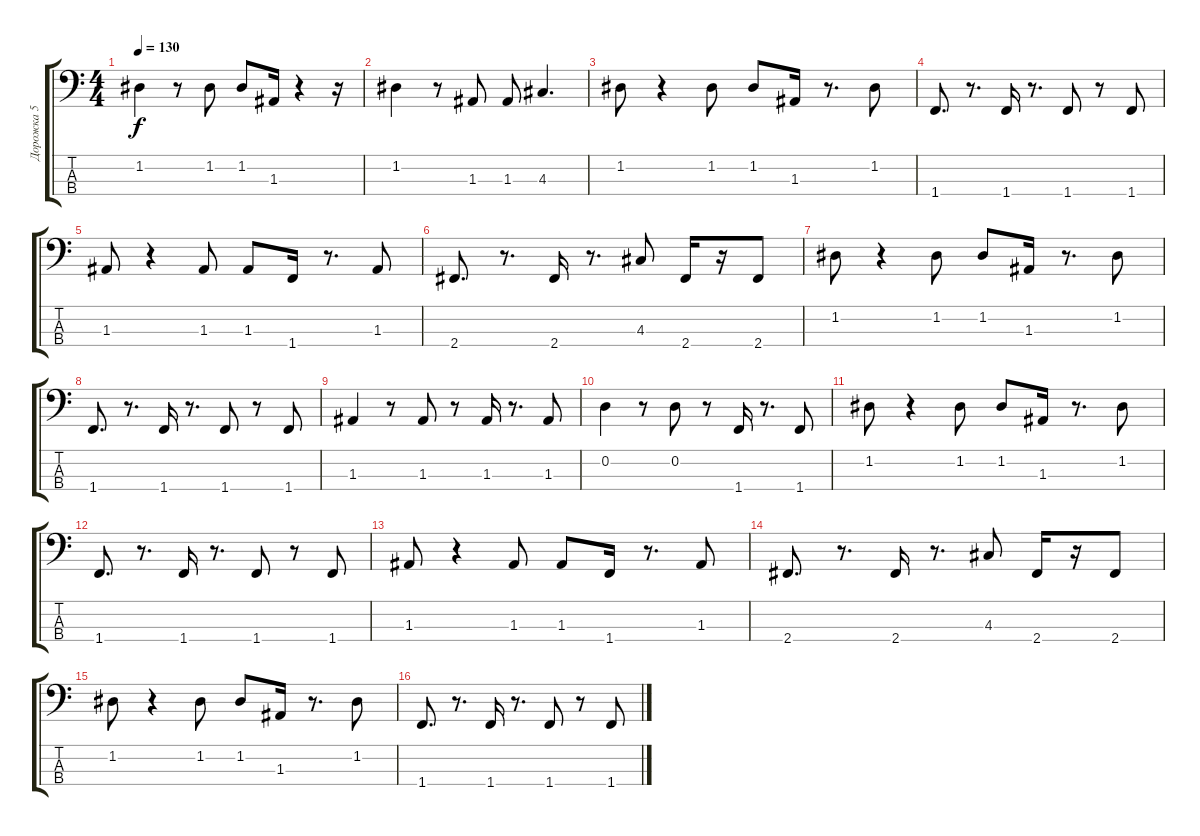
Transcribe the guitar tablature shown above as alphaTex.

\track ("Дорожка 5" "Дорожка 5") {instrument acousticbass}
\staff {score tabs}
\tuning (G2 D2 A1 E1) {hide}
\ts (4 4)
\tempo 130
\clef f4
\ks c
1.2.4{dy f} r.8 1.2.8 1.2.8 1.3.16 r.4 r.16 |
1.2.4 r.8 1.3.8 1.3.8 4.3.4{d} |
1.2.8 r.4 1.2.8 1.2.8 1.3.16 r.8{d} 1.2.8 |
1.4.8{d} r.8{d} 1.4.16 r.8{d} 1.4.8 r.8 1.4.8 |
1.3.8 r.4 1.3.8 1.3.8 1.4.16 r.8{d} 1.3.8 |
2.4.8{d} r.8{d} 2.4.16 r.8{d} 4.3.8 2.4.16 r.16 2.4.8 |
1.2.8 r.4 1.2.8 1.2.8 1.3.16 r.8{d} 1.2.8 |
1.4.8{d} r.8{d} 1.4.16 r.8{d} 1.4.8 r.8 1.4.8 |
1.3.4 r.8 1.3.8 r.8 1.3.16 r.8{d} 1.3.8 |
0.2.4 r.8 0.2.8 r.8 1.4.16 r.8{d} 1.4.8 |
1.2.8 r.4 1.2.8 1.2.8 1.3.16 r.8{d} 1.2.8 |
1.4.8{d} r.8{d} 1.4.16 r.8{d} 1.4.8 r.8 1.4.8 |
1.3.8 r.4 1.3.8 1.3.8 1.4.16 r.8{d} 1.3.8 |
2.4.8{d} r.8{d} 2.4.16 r.8{d} 4.3.8 2.4.16 r.16 2.4.8 |
1.2.8 r.4 1.2.8 1.2.8 1.3.16 r.8{d} 1.2.8 |
1.4.8{d} r.8{d} 1.4.16 r.8{d} 1.4.8 r.8 1.4.8
